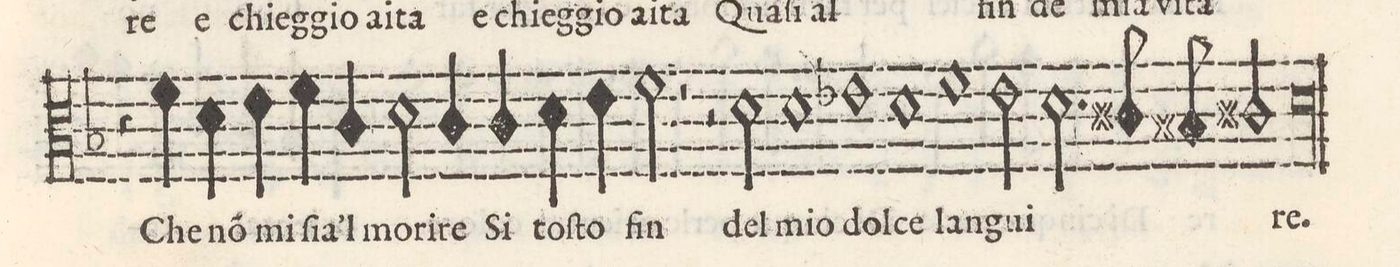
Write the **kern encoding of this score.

**kern	**text
*I"ALTO	*
*clefC3	*
*k[b-]	*
*met(C)	*
*M2/1	*
2r	.
=31-	=31-
4r	.
4f\	Che
4d\	no'
4e\	mi
4f\	ſia'l
4c/	mo-
2d\	-ri-
=32-	=32-
4c/	-re
4c/	Si
4d\	to-
4e\	-ſto
2f\	fin
2r	.
=33-	=33-
2r	.
2d\	del
1d	mio
=34-	=34-
1e-X	dol-
1d	-ce
=35-	=35-
1f	lan-
2eny\	-gu-
2.d\	-i-
=36-	=36-
8c#X/	.
8Bn/	.
2c#X/	.
1dl\	-re.
==	==
*-	*-
